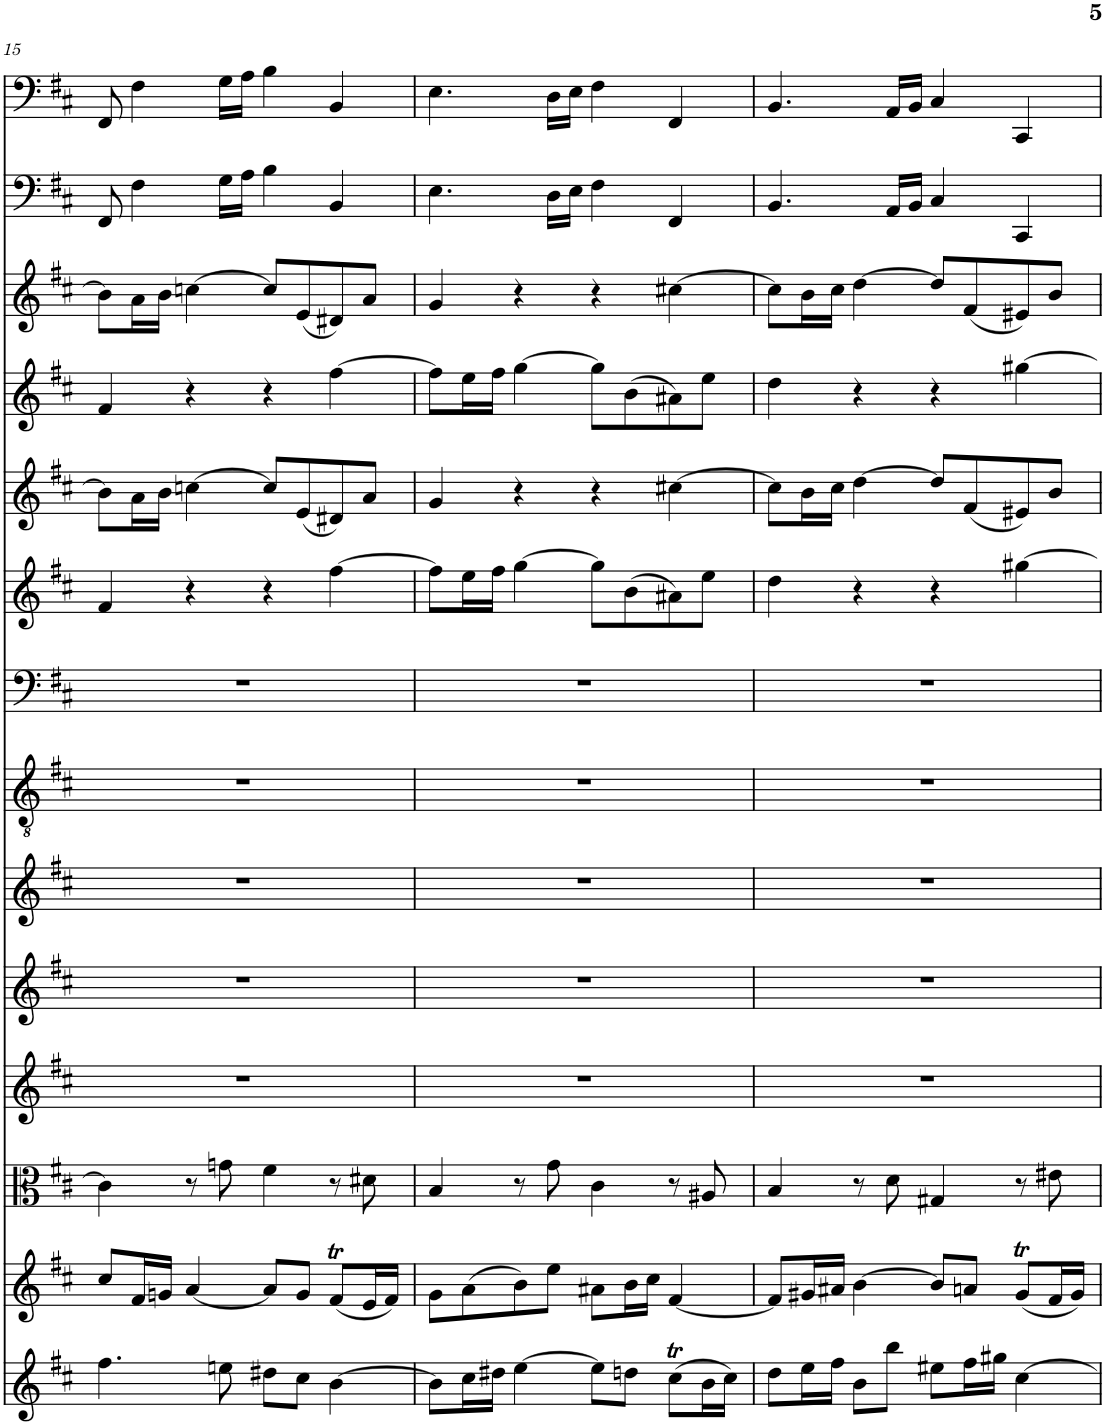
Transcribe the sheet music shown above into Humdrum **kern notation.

**kern	**kern	**kern	**kern	**kern	**kern	**kern	**kern	**kern	**kern	**kern	**kern	**kern	**kern
*part14	*part13	*part12	*part11	*part10	*part9	*part8	*part7	*part6	*part5	*part4	*part3	*part2	*part1
*staff14	*staff13	*staff12	*staff11	*staff10	*staff9	*staff8	*staff7	*staff6	*staff5	*staff4	*staff3	*staff2	*staff1
*I"Piano	*I"Piano	*I"Piano	*I"Piano	*I"Piano	*I"Piano	*I"Piano	*I"Piano	*I"Piano	*I"Piano	*I"Piano	*I"Piano	*I"Piano	*I"Piano
*I'Pno	*I'Pno	*I'Pno	*I'Pno	*I'Pno	*I'Pno	*I'Pno	*I'Pno	*I'Pno	*I'Pno	*I'Pno	*I'Pno	*I'Pno	*I'Pno
!!LO:PB:g=z
*clefG2	*clefG2	*clefC3	*clefG2	*clefG2	*clefG2	*clefGv2	*clefF4	*clefG2	*clefG2	*clefG2	*clefG2	*clefF4	*clefF4
*k[f#c#]	*k[f#c#]	*k[f#c#]	*k[f#c#]	*k[f#c#]	*k[f#c#]	*k[f#c#]	*k[f#c#]	*k[f#c#]	*k[f#c#]	*k[f#c#]	*k[f#c#]	*k[f#c#]	*k[f#c#]
*b:	*b:	*b:	*b:	*b:	*b:	*b:	*b:	*b:	*b:	*b:	*b:	*b:	*b:
*M4/4	*M4/4	*M4/4	*M4/4	*M4/4	*M4/4	*M4/4	*M4/4	*M4/4	*M4/4	*M4/4	*M4/4	*M4/4	*M4/4
=15	=15	=15	=15	=15	=15	=15	=15	=15	=15	=15	=15	=15	=15
4.ff#\	8cc#/L	4c#\]	1r	1r	1r	1r	1r	4f#/	8b\L]	4f#/	8b\L]	8FF#/	8FF#/
.	16f#/L	.	.	.	.	.	.	.	16a\L	.	16a\L	4F#\	4F#\
.	16gn/JJ	.	.	.	.	.	.	.	16b\JJ	.	16b\JJ	.	.
.	[4a/	8r	.	.	.	.	.	4r	[4ccn\	4r	[4ccn\	.	.
8een\	.	8gn\	.	.	.	.	.	.	.	.	.	16G\LL	16G\LL
.	.	.	.	.	.	.	.	.	.	.	.	16A\JJ	16A\JJ
8dd#X\L	8a/L]	4f#\	.	.	.	.	.	4r	8cc/L]	4r	8cc/L]	4B\	4B\
8cc#\J	8g/J	.	.	.	.	.	.	.	(8e/	.	(8e/	.	.
[4b\	(8f#t/L	8r	.	.	.	.	.	[4ff#\	8d#X/)	[4ff#\	8d#X/)	4BB/	4BB/
.	16e/L	8d#X\	.	.	.	.	.	.	8a/J	.	8a/J	.	.
.	16f#/JJ)	.	.	.	.	.	.	.	.	.	.	.	.
=16	=16	=16	=16	=16	=16	=16	=16	=16	=16	=16	=16	=16	=16
8b\L]	8g\L	4B/	1r	1r	1r	1r	1r	8ff#\L]	4g/	8ff#\L]	4g/	4.E\	4.E\
16cc#\L	(8a\	.	.	.	.	.	.	16ee\L	.	16ee\L	.	.	.
16dd#X\JJ	.	.	.	.	.	.	.	16ff#\JJ	.	16ff#\JJ	.	.	.
[4ee\	8b\)	8r	.	.	.	.	.	[4gg\	4r	[4gg\	4r	.	.
.	8ee\J	8g\	.	.	.	.	.	.	.	.	.	16D\LL	16D\LL
.	.	.	.	.	.	.	.	.	.	.	.	16E\JJ	16E\JJ
8ee\L]	8a#X\L	4c#\	.	.	.	.	.	8gg\L]	4r	8gg\L]	4r	4F#\	4F#\
8ddn\J	16b\L	.	.	.	.	.	.	(8b\	.	(8b\	.	.	.
.	16cc#\JJ	.	.	.	.	.	.	.	.	.	.	.	.
(8cc#t\L	[4f#/	8r	.	.	.	.	.	8a#X\)	[4cc#X\	8a#X\)	[4cc#X\	4FF#/	4FF#/
16b\L	.	8A#X/	.	.	.	.	.	8ee\J	.	8ee\J	.	.	.
16cc#\JJ)	.	.	.	.	.	.	.	.	.	.	.	.	.
=17	=17	=17	=17	=17	=17	=17	=17	=17	=17	=17	=17	=17	=17
8dd\L	8f#/L]	4B/	1r	1r	1r	1r	1r	4dd\	8cc#\L]	4dd\	8cc#\L]	4.BB/	4.BB/
16ee\L	16g#X/L	.	.	.	.	.	.	.	16b\L	.	16b\L	.	.
16ff#\JJ	16a#X/JJ	.	.	.	.	.	.	.	16cc#\JJ	.	16cc#\JJ	.	.
8b\L	[4b\	8r	.	.	.	.	.	4r	[4dd\	4r	[4dd\	.	.
8bb\J	.	8d\	.	.	.	.	.	.	.	.	.	16AA/LL	16AA/LL
.	.	.	.	.	.	.	.	.	.	.	.	16BB/JJ	16BB/JJ
8ee#X\L	8b/L]	4G#X/	.	.	.	.	.	4r	8dd/L]	4r	8dd/L]	4C#/	4C#/
16ff#\L	8an/J	.	.	.	.	.	.	.	(8f#/	.	(8f#/	.	.
16gg#X\JJ	.	.	.	.	.	.	.	.	.	.	.	.	.
[4cc#\	(8g#t/L	8r	.	.	.	.	.	[4gg#X\	8e#X/)	[4gg#X\	8e#X/)	4CC#/	4CC#/
.	16f#/L	8e#X\	.	.	.	.	.	.	8b/J	.	8b/J	.	.
.	16g#/JJ)	.	.	.	.	.	.	.	.	.	.	.	.
=	=	=	=	=	=	=	=	=	=	=	=	=	=
*-	*-	*-	*-	*-	*-	*-	*-	*-	*-	*-	*-	*-	*-
